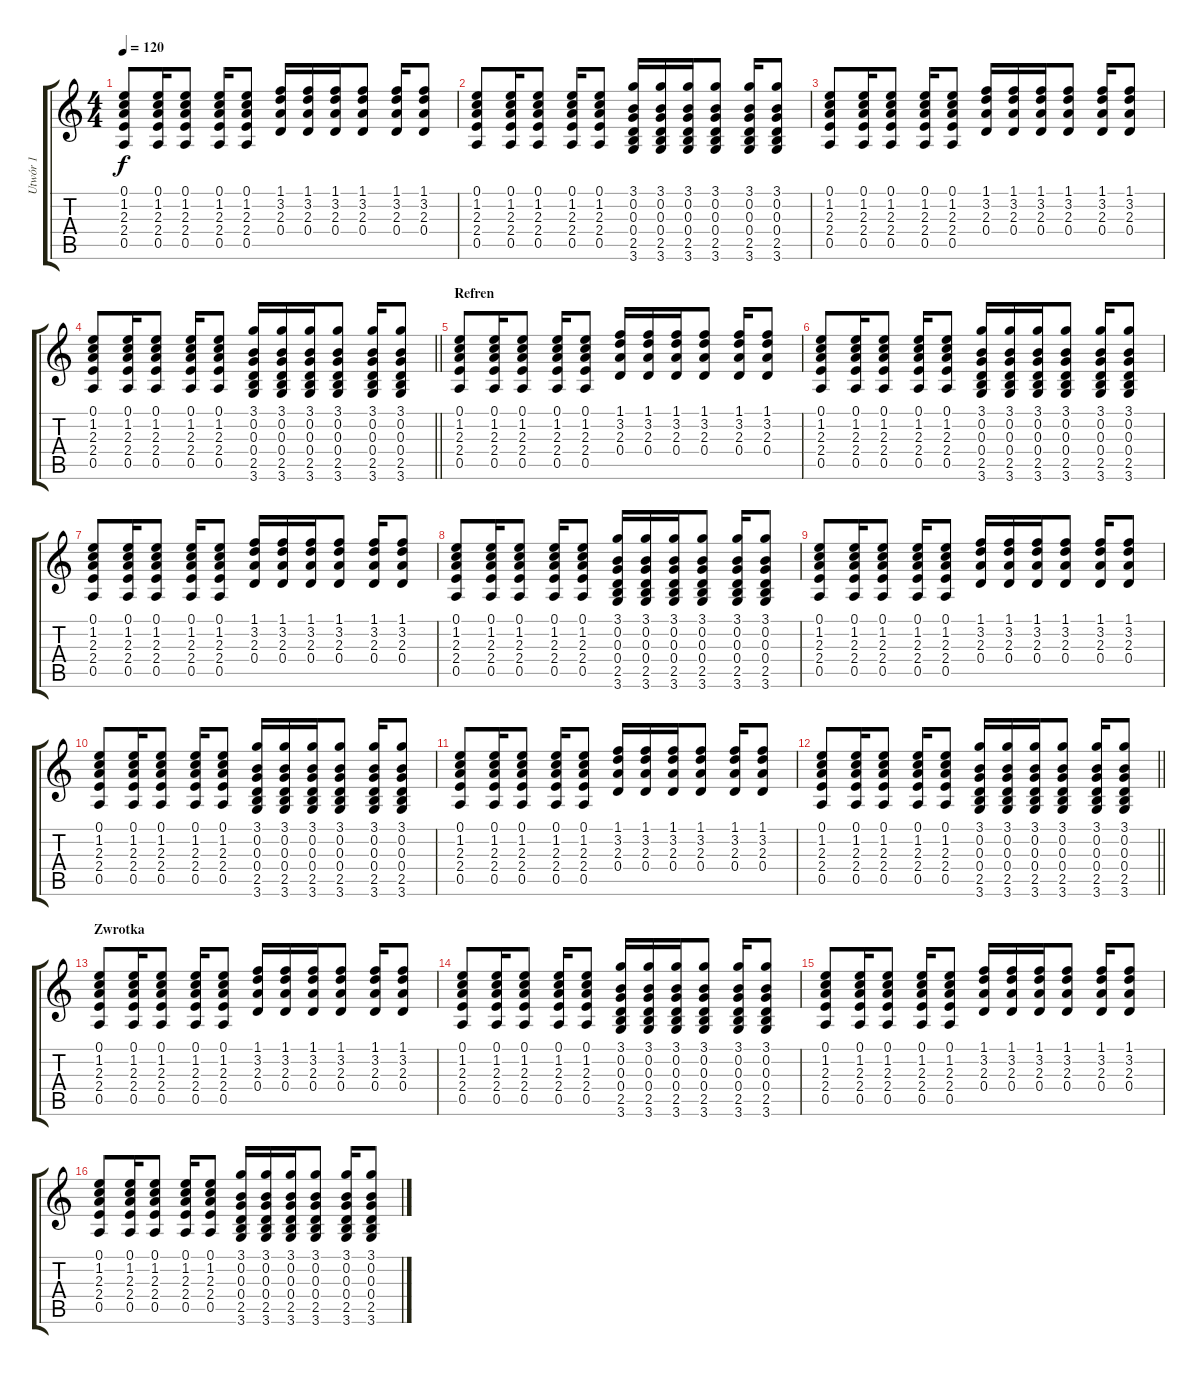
\track ("Utwór 1" "Utwór 1") {instrument electricguitarclean}
\staff {score tabs}
\tuning (E4 B3 G3 D3 A2 E2) {hide}
\ts (4 4)
\tempo 120
\clef g2
\ks c
(0.1 1.2 2.3 2.4 0.5).8{dy f} (0.1 1.2 2.3 2.4 0.5).16 (0.1 1.2 2.3 2.4 0.5).8 (0.1 1.2 2.3 2.4 0.5).16 (0.1 1.2 2.3 2.4 0.5).8 (1.1 3.2 2.3 0.4).16 (1.1 3.2 2.3 0.4).16 (1.1 3.2 2.3 0.4).16 (1.1 3.2 2.3 0.4).8 (1.1 3.2 2.3 0.4).16 (1.1 3.2 2.3 0.4).8 |
(0.1 1.2 2.3 2.4 0.5).8 (0.1 1.2 2.3 2.4 0.5).16 (0.1 1.2 2.3 2.4 0.5).8 (0.1 1.2 2.3 2.4 0.5).16 (0.1 1.2 2.3 2.4 0.5).8 (3.1 0.2 0.3 0.4 2.5 3.6).16 (3.1 0.2 0.3 0.4 2.5 3.6).16 (3.1 0.2 0.3 0.4 2.5 3.6).16 (3.1 0.2 0.3 0.4 2.5 3.6).8 (3.1 0.2 0.3 0.4 2.5 3.6).16 (3.1 0.2 0.3 0.4 2.5 3.6).8 |
(0.1 1.2 2.3 2.4 0.5).8 (0.1 1.2 2.3 2.4 0.5).16 (0.1 1.2 2.3 2.4 0.5).8 (0.1 1.2 2.3 2.4 0.5).16 (0.1 1.2 2.3 2.4 0.5).8 (1.1 3.2 2.3 0.4).16 (1.1 3.2 2.3 0.4).16 (1.1 3.2 2.3 0.4).16 (1.1 3.2 2.3 0.4).8 (1.1 3.2 2.3 0.4).16 (1.1 3.2 2.3 0.4).8 |
\barLineRight lightlight
(0.1 1.2 2.3 2.4 0.5).8 (0.1 1.2 2.3 2.4 0.5).16 (0.1 1.2 2.3 2.4 0.5).8 (0.1 1.2 2.3 2.4 0.5).16 (0.1 1.2 2.3 2.4 0.5).8 (3.1 0.2 0.3 0.4 2.5 3.6).16 (3.1 0.2 0.3 0.4 2.5 3.6).16 (3.1 0.2 0.3 0.4 2.5 3.6).16 (3.1 0.2 0.3 0.4 2.5 3.6).8 (3.1 0.2 0.3 0.4 2.5 3.6).16 (3.1 0.2 0.3 0.4 2.5 3.6).8 |
\section ("" "Refren")
(0.1 1.2 2.3 2.4 0.5).8 (0.1 1.2 2.3 2.4 0.5).16 (0.1 1.2 2.3 2.4 0.5).8 (0.1 1.2 2.3 2.4 0.5).16 (0.1 1.2 2.3 2.4 0.5).8 (1.1 3.2 2.3 0.4).16 (1.1 3.2 2.3 0.4).16 (1.1 3.2 2.3 0.4).16 (1.1 3.2 2.3 0.4).8 (1.1 3.2 2.3 0.4).16 (1.1 3.2 2.3 0.4).8 |
(0.1 1.2 2.3 2.4 0.5).8 (0.1 1.2 2.3 2.4 0.5).16 (0.1 1.2 2.3 2.4 0.5).8 (0.1 1.2 2.3 2.4 0.5).16 (0.1 1.2 2.3 2.4 0.5).8 (3.1 0.2 0.3 0.4 2.5 3.6).16 (3.1 0.2 0.3 0.4 2.5 3.6).16 (3.1 0.2 0.3 0.4 2.5 3.6).16 (3.1 0.2 0.3 0.4 2.5 3.6).8 (3.1 0.2 0.3 0.4 2.5 3.6).16 (3.1 0.2 0.3 0.4 2.5 3.6).8 |
(0.1 1.2 2.3 2.4 0.5).8 (0.1 1.2 2.3 2.4 0.5).16 (0.1 1.2 2.3 2.4 0.5).8 (0.1 1.2 2.3 2.4 0.5).16 (0.1 1.2 2.3 2.4 0.5).8 (1.1 3.2 2.3 0.4).16 (1.1 3.2 2.3 0.4).16 (1.1 3.2 2.3 0.4).16 (1.1 3.2 2.3 0.4).8 (1.1 3.2 2.3 0.4).16 (1.1 3.2 2.3 0.4).8 |
(0.1 1.2 2.3 2.4 0.5).8 (0.1 1.2 2.3 2.4 0.5).16 (0.1 1.2 2.3 2.4 0.5).8 (0.1 1.2 2.3 2.4 0.5).16 (0.1 1.2 2.3 2.4 0.5).8 (3.1 0.2 0.3 0.4 2.5 3.6).16 (3.1 0.2 0.3 0.4 2.5 3.6).16 (3.1 0.2 0.3 0.4 2.5 3.6).16 (3.1 0.2 0.3 0.4 2.5 3.6).8 (3.1 0.2 0.3 0.4 2.5 3.6).16 (3.1 0.2 0.3 0.4 2.5 3.6).8 |
(0.1 1.2 2.3 2.4 0.5).8 (0.1 1.2 2.3 2.4 0.5).16 (0.1 1.2 2.3 2.4 0.5).8 (0.1 1.2 2.3 2.4 0.5).16 (0.1 1.2 2.3 2.4 0.5).8 (1.1 3.2 2.3 0.4).16 (1.1 3.2 2.3 0.4).16 (1.1 3.2 2.3 0.4).16 (1.1 3.2 2.3 0.4).8 (1.1 3.2 2.3 0.4).16 (1.1 3.2 2.3 0.4).8 |
(0.1 1.2 2.3 2.4 0.5).8 (0.1 1.2 2.3 2.4 0.5).16 (0.1 1.2 2.3 2.4 0.5).8 (0.1 1.2 2.3 2.4 0.5).16 (0.1 1.2 2.3 2.4 0.5).8 (3.1 0.2 0.3 0.4 2.5 3.6).16 (3.1 0.2 0.3 0.4 2.5 3.6).16 (3.1 0.2 0.3 0.4 2.5 3.6).16 (3.1 0.2 0.3 0.4 2.5 3.6).8 (3.1 0.2 0.3 0.4 2.5 3.6).16 (3.1 0.2 0.3 0.4 2.5 3.6).8 |
(0.1 1.2 2.3 2.4 0.5).8 (0.1 1.2 2.3 2.4 0.5).16 (0.1 1.2 2.3 2.4 0.5).8 (0.1 1.2 2.3 2.4 0.5).16 (0.1 1.2 2.3 2.4 0.5).8 (1.1 3.2 2.3 0.4).16 (1.1 3.2 2.3 0.4).16 (1.1 3.2 2.3 0.4).16 (1.1 3.2 2.3 0.4).8 (1.1 3.2 2.3 0.4).16 (1.1 3.2 2.3 0.4).8 |
\barLineRight lightlight
(0.1 1.2 2.3 2.4 0.5).8 (0.1 1.2 2.3 2.4 0.5).16 (0.1 1.2 2.3 2.4 0.5).8 (0.1 1.2 2.3 2.4 0.5).16 (0.1 1.2 2.3 2.4 0.5).8 (3.1 0.2 0.3 0.4 2.5 3.6).16 (3.1 0.2 0.3 0.4 2.5 3.6).16 (3.1 0.2 0.3 0.4 2.5 3.6).16 (3.1 0.2 0.3 0.4 2.5 3.6).8 (3.1 0.2 0.3 0.4 2.5 3.6).16 (3.1 0.2 0.3 0.4 2.5 3.6).8 |
\section ("" "Zwrotka")
(0.1 1.2 2.3 2.4 0.5).8 (0.1 1.2 2.3 2.4 0.5).16 (0.1 1.2 2.3 2.4 0.5).8 (0.1 1.2 2.3 2.4 0.5).16 (0.1 1.2 2.3 2.4 0.5).8 (1.1 3.2 2.3 0.4).16 (1.1 3.2 2.3 0.4).16 (1.1 3.2 2.3 0.4).16 (1.1 3.2 2.3 0.4).8 (1.1 3.2 2.3 0.4).16 (1.1 3.2 2.3 0.4).8 |
(0.1 1.2 2.3 2.4 0.5).8 (0.1 1.2 2.3 2.4 0.5).16 (0.1 1.2 2.3 2.4 0.5).8 (0.1 1.2 2.3 2.4 0.5).16 (0.1 1.2 2.3 2.4 0.5).8 (3.1 0.2 0.3 0.4 2.5 3.6).16 (3.1 0.2 0.3 0.4 2.5 3.6).16 (3.1 0.2 0.3 0.4 2.5 3.6).16 (3.1 0.2 0.3 0.4 2.5 3.6).8 (3.1 0.2 0.3 0.4 2.5 3.6).16 (3.1 0.2 0.3 0.4 2.5 3.6).8 |
(0.1 1.2 2.3 2.4 0.5).8 (0.1 1.2 2.3 2.4 0.5).16 (0.1 1.2 2.3 2.4 0.5).8 (0.1 1.2 2.3 2.4 0.5).16 (0.1 1.2 2.3 2.4 0.5).8 (1.1 3.2 2.3 0.4).16 (1.1 3.2 2.3 0.4).16 (1.1 3.2 2.3 0.4).16 (1.1 3.2 2.3 0.4).8 (1.1 3.2 2.3 0.4).16 (1.1 3.2 2.3 0.4).8 |
(0.1 1.2 2.3 2.4 0.5).8 (0.1 1.2 2.3 2.4 0.5).16 (0.1 1.2 2.3 2.4 0.5).8 (0.1 1.2 2.3 2.4 0.5).16 (0.1 1.2 2.3 2.4 0.5).8 (3.1 0.2 0.3 0.4 2.5 3.6).16 (3.1 0.2 0.3 0.4 2.5 3.6).16 (3.1 0.2 0.3 0.4 2.5 3.6).16 (3.1 0.2 0.3 0.4 2.5 3.6).8 (3.1 0.2 0.3 0.4 2.5 3.6).16 (3.1 0.2 0.3 0.4 2.5 3.6).8
